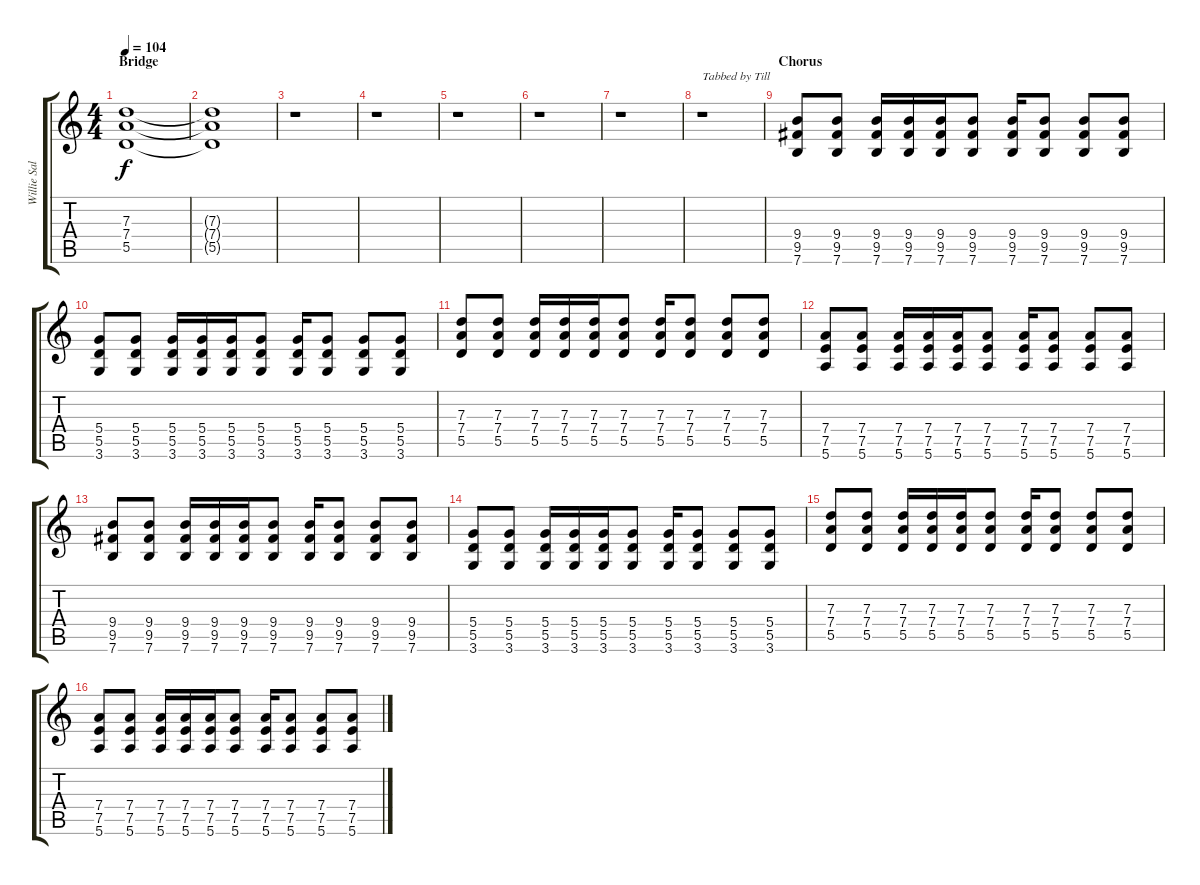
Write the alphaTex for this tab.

\track ("Willie Salazar - Guitar" "Willie Sal") {instrument overdrivenguitar}
\staff {score tabs}
\tuning (E4 B3 G3 D3 A2 E2) {hide}
\ts (4 4)
\section ("" "Bridge")
\tempo 104
\clef g2
\ks c
(7.3{t} 7.4{t} 5.5{t}).1{dy f} |
(7.3{t} 7.4{t} 5.5{t}).1 |
r.1 |
r.1 |
r.1 |
r.1 |
r.1 |
r.1{txt "Tabbed by Till" volume 13} |
\section ("" "Chorus")
(9.4 9.5 7.6).8 (9.4 9.5 7.6).8 (9.4 9.5 7.6).16 (9.4 9.5 7.6).16 (9.4 9.5 7.6).16 (9.4 9.5 7.6).8 (9.4 9.5 7.6).16 (9.4 9.5 7.6).8 (9.4 9.5 7.6).8 (9.4 9.5 7.6).8 |
(5.4 5.5 3.6).8 (5.4 5.5 3.6).8 (5.4 5.5 3.6).16 (5.4 5.5 3.6).16 (5.4 5.5 3.6).16 (5.4 5.5 3.6).8 (5.4 5.5 3.6).16 (5.4 5.5 3.6).8 (5.4 5.5 3.6).8 (5.4 5.5 3.6).8 |
(7.3 7.4 5.5).8 (7.3 7.4 5.5).8 (7.3 7.4 5.5).16 (7.3 7.4 5.5).16 (7.3 7.4 5.5).16 (7.3 7.4 5.5).8 (7.3 7.4 5.5).16 (7.3 7.4 5.5).8 (7.3 7.4 5.5).8 (7.3 7.4 5.5).8 |
(7.4 7.5 5.6).8 (7.4 7.5 5.6).8 (7.4 7.5 5.6).16 (7.4 7.5 5.6).16 (7.4 7.5 5.6).16 (7.4 7.5 5.6).8 (7.4 7.5 5.6).16 (7.4 7.5 5.6).8 (7.4 7.5 5.6).8 (7.4 7.5 5.6).8 |
(9.4 9.5 7.6).8 (9.4 9.5 7.6).8 (9.4 9.5 7.6).16 (9.4 9.5 7.6).16 (9.4 9.5 7.6).16 (9.4 9.5 7.6).8 (9.4 9.5 7.6).16 (9.4 9.5 7.6).8 (9.4 9.5 7.6).8 (9.4 9.5 7.6).8 |
(5.4 5.5 3.6).8 (5.4 5.5 3.6).8 (5.4 5.5 3.6).16 (5.4 5.5 3.6).16 (5.4 5.5 3.6).16 (5.4 5.5 3.6).8 (5.4 5.5 3.6).16 (5.4 5.5 3.6).8 (5.4 5.5 3.6).8 (5.4 5.5 3.6).8 |
(7.3 7.4 5.5).8 (7.3 7.4 5.5).8 (7.3 7.4 5.5).16 (7.3 7.4 5.5).16 (7.3 7.4 5.5).16 (7.3 7.4 5.5).8 (7.3 7.4 5.5).16 (7.3 7.4 5.5).8 (7.3 7.4 5.5).8 (7.3 7.4 5.5).8 |
(7.4 7.5 5.6).8 (7.4 7.5 5.6).8 (7.4 7.5 5.6).16 (7.4 7.5 5.6).16 (7.4 7.5 5.6).16 (7.4 7.5 5.6).8 (7.4 7.5 5.6).16 (7.4 7.5 5.6).8 (7.4 7.5 5.6).8 (7.4 7.5 5.6).8
